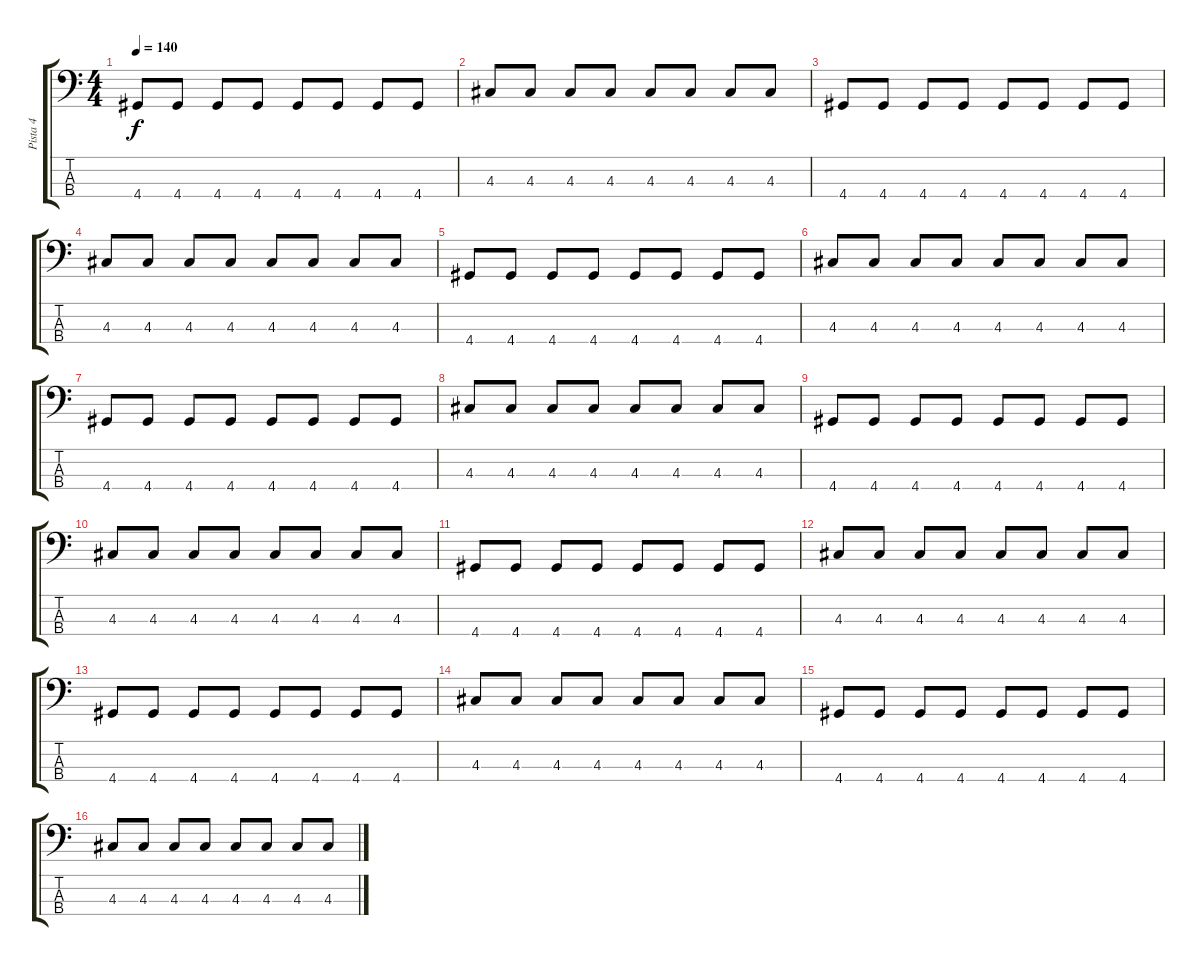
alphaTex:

\track ("Pista 4" "Pista 4") {instrument electricbassfinger}
\staff {score tabs}
\tuning (G2 D2 A1 E1) {hide}
\ts (4 4)
\tempo 140
\clef f4
\ks c
4.4.8{dy f} 4.4.8 4.4.8 4.4.8 4.4.8 4.4.8 4.4.8 4.4.8 |
4.3.8 4.3.8 4.3.8 4.3.8 4.3.8 4.3.8 4.3.8 4.3.8 |
4.4.8 4.4.8 4.4.8 4.4.8 4.4.8 4.4.8 4.4.8 4.4.8 |
4.3.8 4.3.8 4.3.8 4.3.8 4.3.8 4.3.8 4.3.8 4.3.8 |
4.4.8 4.4.8 4.4.8 4.4.8 4.4.8 4.4.8 4.4.8 4.4.8 |
4.3.8 4.3.8 4.3.8 4.3.8 4.3.8 4.3.8 4.3.8 4.3.8 |
4.4.8 4.4.8 4.4.8 4.4.8 4.4.8 4.4.8 4.4.8 4.4.8 |
4.3.8 4.3.8 4.3.8 4.3.8 4.3.8 4.3.8 4.3.8 4.3.8 |
4.4.8 4.4.8 4.4.8 4.4.8 4.4.8 4.4.8 4.4.8 4.4.8 |
4.3.8 4.3.8 4.3.8 4.3.8 4.3.8 4.3.8 4.3.8 4.3.8 |
4.4.8 4.4.8 4.4.8 4.4.8 4.4.8 4.4.8 4.4.8 4.4.8 |
4.3.8 4.3.8 4.3.8 4.3.8 4.3.8 4.3.8 4.3.8 4.3.8 |
4.4.8 4.4.8 4.4.8 4.4.8 4.4.8 4.4.8 4.4.8 4.4.8 |
4.3.8 4.3.8 4.3.8 4.3.8 4.3.8 4.3.8 4.3.8 4.3.8 |
4.4.8 4.4.8 4.4.8 4.4.8 4.4.8 4.4.8 4.4.8 4.4.8 |
4.3.8 4.3.8 4.3.8 4.3.8 4.3.8 4.3.8 4.3.8 4.3.8
